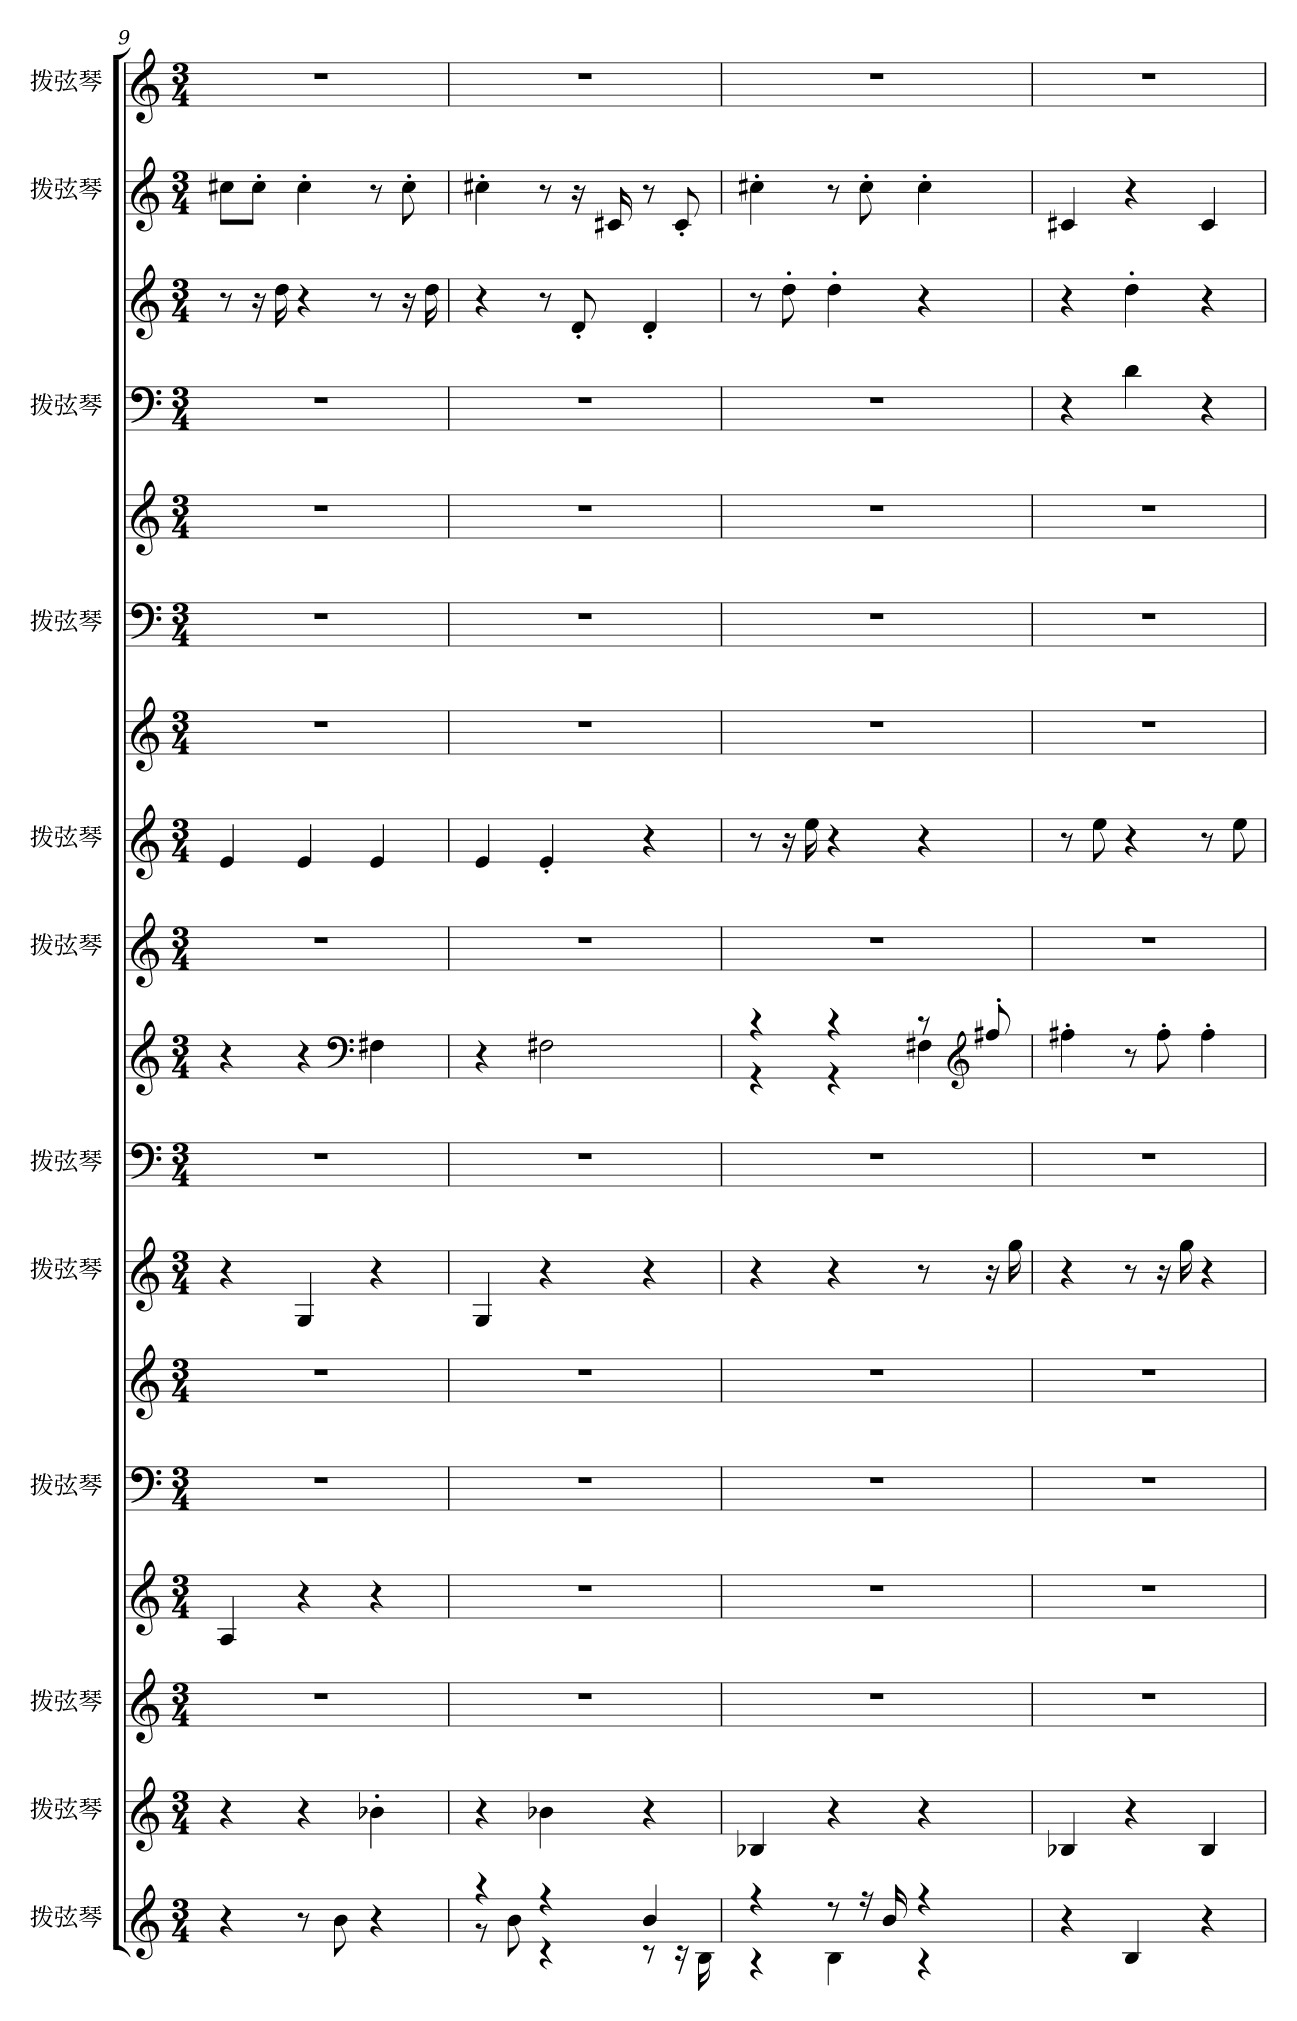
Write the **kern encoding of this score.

**kern	**kern	**kern	**kern	**kern	**kern	**kern	**kern	**kern	**kern	**kern	**kern	**kern	**kern	**kern	**kern	**kern	**kern
*part12	*part11	*part10	*part10	*part9	*part9	*part8	*part7	*part7	*part6	*part5	*part5	*part4	*part4	*part3	*part3	*part2	*part1
*staff18	*staff17	*staff16	*staff15	*staff14	*staff13	*staff12	*staff11	*staff10	*staff9	*staff8	*staff7	*staff6	*staff5	*staff4	*staff3	*staff2	*staff1
*I"拨弦琴	*I"拨弦琴	*I"拨弦琴	*	*I"拨弦琴	*	*I"拨弦琴	*I"拨弦琴	*	*I"拨弦琴	*I"拨弦琴	*	*I"拨弦琴	*	*I"拨弦琴	*	*I"拨弦琴	*I"拨弦琴
*clefG2	*clefG2	*clefG2	*clefG2	*clefF4	*clefG2	*clefG2	*clefF4	*clefG2	*clefG2	*clefG2	*clefG2	*clefF4	*clefG2	*clefF4	*clefG2	*clefG2	*clefG2
*k[]	*k[]	*k[]	*k[]	*k[]	*k[]	*k[]	*k[]	*k[]	*k[]	*k[]	*k[]	*k[]	*k[]	*k[]	*k[]	*k[]	*k[]
*M3/4	*M3/4	*M3/4	*M3/4	*M3/4	*M3/4	*M3/4	*M3/4	*M3/4	*M3/4	*M3/4	*M3/4	*M3/4	*M3/4	*M3/4	*M3/4	*M3/4	*M3/4
=9	=9	=9	=9	=9	=9	=9	=9	=9	=9	=9	=9	=9	=9	=9	=9	=9	=9
4r	4r	2.r	4A/	2.r	2.r	4r	2.r	4r	2.r	4e/	2.r	2.r	2.r	2.r	8r	8cc#X\L	2.r
.	.	.	.	.	.	.	.	.	.	.	.	.	.	.	16r	8cc#'\J	.
.	.	.	.	.	.	.	.	.	.	.	.	.	.	.	16dd\	.	.
8r	4r	.	4r	.	.	4G/	.	4r	.	4e/	.	.	.	.	4r	4cc#'\	.
8b\	.	.	.	.	.	.	.	.	.	.	.	.	.	.	.	.	.
*	*	*	*	*	*	*	*	*clefF4	*	*	*	*	*	*	*	*	*
4r	4b-X'\	.	4r	.	.	4r	.	4F#X\	.	4e/	.	.	.	.	8r	8r	.
.	.	.	.	.	.	.	.	.	.	.	.	.	.	.	16r	8cc#'\	.
.	.	.	.	.	.	.	.	.	.	.	.	.	.	.	16dd\	.	.
=10	=10	=10	=10	=10	=10	=10	=10	=10	=10	=10	=10	=10	=10	=10	=10	=10	=10
*^	*	*	*	*	*	*	*	*	*	*	*	*	*	*	*	*	*
4r	8r	4r	2.r	2.r	2.r	2.r	4G/	2.r	4r	2.r	4e/	2.r	2.r	2.r	2.r	4r	4cc#X'\	2.r
.	8b\	.	.	.	.	.	.	.	.	.	.	.	.	.	.	.	.	.
4r	4r	4b-X\	.	.	.	.	4r	.	2F#X\	.	4e'/	.	.	.	.	8r	8r	.
.	.	.	.	.	.	.	.	.	.	.	.	.	.	.	.	8d'/	16r	.
.	.	.	.	.	.	.	.	.	.	.	.	.	.	.	.	.	16c#X/	.
4b/	8r	4r	.	.	.	.	4r	.	.	.	4r	.	.	.	.	4d'/	8r	.
.	16r	.	.	.	.	.	.	.	.	.	.	.	.	.	.	.	8c#'/	.
.	16B\	.	.	.	.	.	.	.	.	.	.	.	.	.	.	.	.	.
!!LO:PB:g=z
=11	=11	=11	=11	=11	=11	=11	=11	=11	=11	=11	=11	=11	=11	=11	=11	=11	=11	=11
*	*	*	*	*	*	*	*	*	*^	*	*	*	*	*	*	*	*	*
4r	4r	4B-X/	2.r	2.r	2.r	2.r	4r	2.r	4r	4r	2.r	8r	2.r	2.r	2.r	2.r	8r	4cc#X'\	2.r
.	.	.	.	.	.	.	.	.	.	.	.	16r	.	.	.	.	8dd'\	.	.
.	.	.	.	.	.	.	.	.	.	.	.	16ee\	.	.	.	.	.	.	.
8r	4B\	4r	.	.	.	.	4r	.	4r	4r	.	4r	.	.	.	.	4dd'\	8r	.
16r	.	.	.	.	.	.	.	.	.	.	.	.	.	.	.	.	.	8cc#'\	.
16b/	.	.	.	.	.	.	.	.	.	.	.	.	.	.	.	.	.	.	.
4r	4r	4r	.	.	.	.	8r	.	8r	4F#X\	.	4r	.	.	.	.	4r	4cc#'\	.
*	*	*	*	*	*	*	*	*	*clefG2	*	*	*	*	*	*	*	*	*	*
.	.	.	.	.	.	.	16r	.	8ff#X'/	.	.	.	.	.	.	.	.	.	.
.	.	.	.	.	.	.	16gg\	.	.	.	.	.	.	.	.	.	.	.	.
*v	*v	*	*	*	*	*	*	*	*v	*v	*	*	*	*	*	*	*	*	*
=12	=12	=12	=12	=12	=12	=12	=12	=12	=12	=12	=12	=12	=12	=12	=12	=12	=12
4r	4B-X/	2.r	2.r	2.r	2.r	4r	2.r	4ff#X'\	2.r	8r	2.r	2.r	2.r	4r	4r	4c#X/	2.r
.	.	.	.	.	.	.	.	.	.	8ee\	.	.	.	.	.	.	.
4B/	4r	.	.	.	.	8r	.	8r	.	4r	.	.	.	4d\	4dd'\	4r	.
.	.	.	.	.	.	16r	.	8ff#'\	.	.	.	.	.	.	.	.	.
.	.	.	.	.	.	16gg\	.	.	.	.	.	.	.	.	.	.	.
4r	4B-/	.	.	.	.	4r	.	4ff#'\	.	8r	.	.	.	4r	4r	4c#/	.
.	.	.	.	.	.	.	.	.	.	8ee\	.	.	.	.	.	.	.
=	=	=	=	=	=	=	=	=	=	=	=	=	=	=	=	=	=
*-	*-	*-	*-	*-	*-	*-	*-	*-	*-	*-	*-	*-	*-	*-	*-	*-	*-
